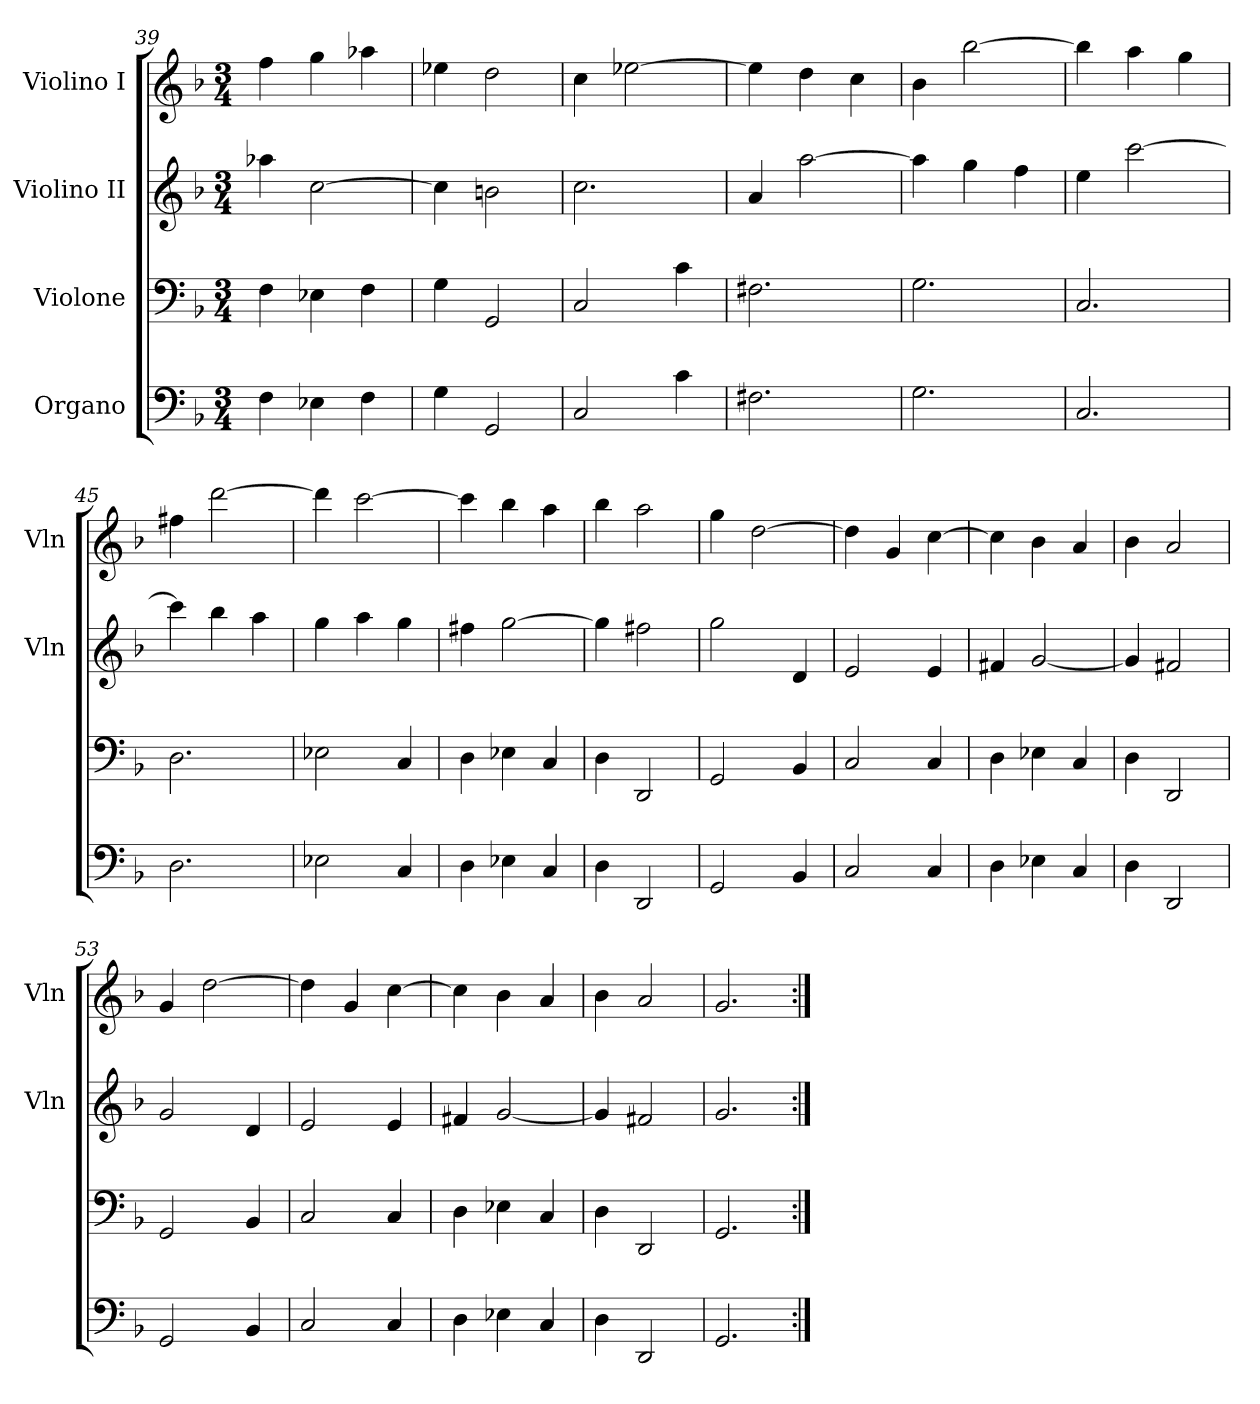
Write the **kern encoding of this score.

**kern	**kern	**kern	**kern
*part4	*part3	*part2	*part1
*staff4	*staff3	*staff2	*staff1
*I"Organo	*I"Violone	*I"Violino II	*I"Violino I
*	*	*I'Vln	*I'Vln
*clefF4	*clefF4	*clefG2	*clefG2
*k[b-]	*k[b-]	*k[b-]	*k[b-]
*M3/4	*M3/4	*M3/4	*M3/4
=39	=39	=39	=39
4F	4F	4aa-X	4ff
4E-X	4E-X	[2cc	4gg
4F	4F	.	4aa-X
=40	=40	=40	=40
4G	4G	4cc]	4ee-X
2GG	2GG	2bn	2dd
=41	=41	=41	=41
2C	2C	2.cc	4cc
.	.	.	[2ee-X
4c	4c	.	.
=42	=42	=42	=42
2.F#X	2.F#X	4a	4ee-]
.	.	[2aa	4dd
.	.	.	4cc
=43	=43	=43	=43
2.G	2.G	4aa]	4b-
.	.	4gg	[2bb-
.	.	4ff	.
=44	=44	=44	=44
2.C	2.C	4ee	4bb-]
.	.	[2ccc	4aa
.	.	.	4gg
=45	=45	=45	=45
2.D	2.D	4ccc]	4ff#X
.	.	4bb-	[2ddd
.	.	4aa	.
=46	=46	=46	=46
2E-X	2E-X	4gg	4ddd]
.	.	4aa	[2ccc
4C	4C	4gg	.
=47	=47	=47	=47
4D	4D	4ff#X	4ccc]
4E-X	4E-X	[2gg	4bb-
4C	4C	.	4aa
=48	=48	=48	=48
4D	4D	4gg]	4bb-
2DD	2DD	2ff#X	2aa
=49	=49	=49	=49
2GG	2GG	2gg	4gg
.	.	.	[2dd
4BB-	4BB-	4d	.
=50	=50	=50	=50
2C	2C	2e	4dd]
.	.	.	4g
4C	4C	4e	[4cc
=51	=51	=51	=51
4D	4D	4f#X	4cc]
4E-X	4E-X	[2g	4b-
4C	4C	.	4a
=52	=52	=52	=52
4D	4D	4g]	4b-
2DD	2DD	2f#X	2a
=53	=53	=53	=53
2GG	2GG	2g	4g
.	.	.	[2dd
4BB-	4BB-	4d	.
=54	=54	=54	=54
2C	2C	2e	4dd]
.	.	.	4g
4C	4C	4e	[4cc
=55	=55	=55	=55
4D	4D	4f#X	4cc]
4E-X	4E-X	[2g	4b-
4C	4C	.	4a
=56	=56	=56	=56
4D	4D	4g]	4b-
2DD	2DD	2f#X	2a
=57	=57	=57	=57
2.GG	2.GG	2.g	2.g
=:|!	=:|!	=:|!	=:|!
*-	*-	*-	*-
